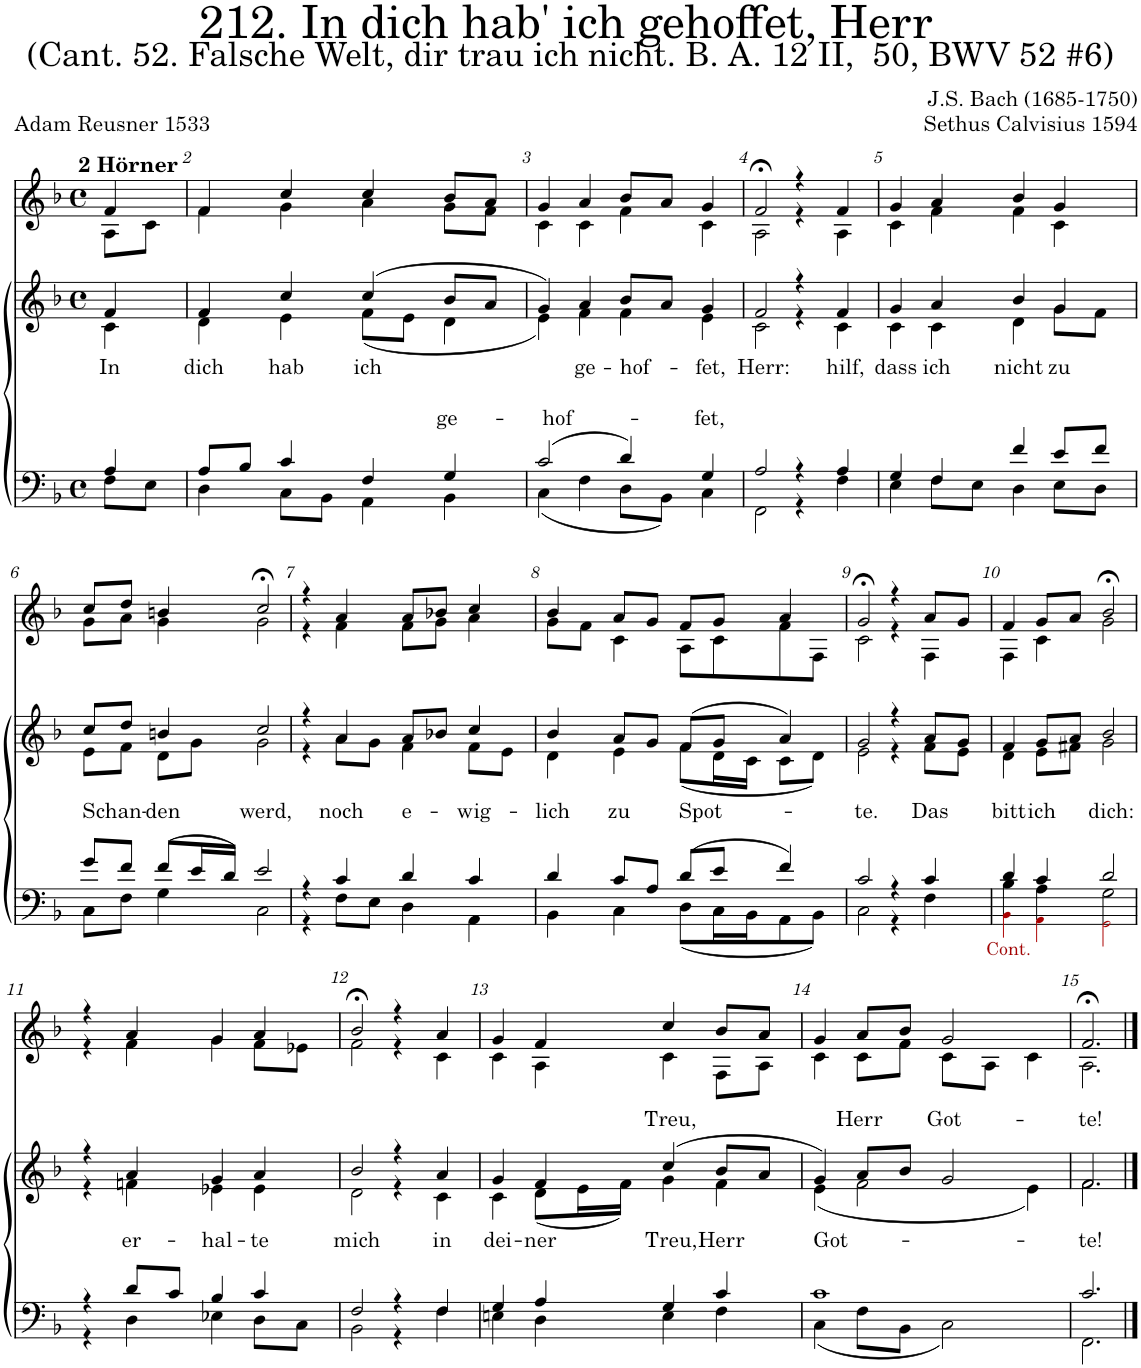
**kern	**text	**kern	**text	**text	**kern
*part3	*part3	*part2	*part2	*part2	*part1
*staff3	*staff3	*staff2	*staff2	*staff2	*staff1
*I"Tenor/Bass	*	*I"Soprano/Alto	*	*	*I"Horn in F
*	*	*	*	*	*I'Hn
*clefF4	*	*clefG2	*	*	*clefG2
*	*	*	*	*	*ITrd4c7
*k[b-]	*	*k[b-]	*	*	*k[b-]
*M4/4	*	*M4/4	*	*	*M4/4
*met(c)	*	*met(c)	*	*	*met(c)
=1	=1	=1	=1	=1	=1
*^	*	*	*	*	*
!	!	!	!	!	!	!LO:TX:a:B:t=2 Hörner
!	!	!	!	!LO:LY:b	!	!
*	*	*	*^	*	*	*^
4A/	8F\L	.	4f/	4c\	In	.	4f/	8A\L
.	8E\J	.	.	.	.	.	.	8c\J
=2	=2	=2	=2	=2	=2	=2	=2	=2
!	!	!	!	!	!LO:LY:b	!	!	!
8A/L	4D\	.	4f/	4d\	dich	.	4f/	4f\
8B-/J	.	.	.	.	.	.	.	.
!	!	!	!	!	!LO:LY:b	!	!	!
4c/	8C\L	.	4cc/	4e\	hab	.	4cc/	4g\
.	8BB-\J	.	.	.	.	.	.	.
!	!	!	!	!	!LO:LY:b	!	!	!
4F/	4AA\	.	(4cc/	(8f\L	ich	.	4cc/	4a\
.	.	.	.	8e\J	.	.	.	.
!	!	!LO:LY:a	!	!	!	!	!	!
4G/	4BB-\	ge-	8b-/L	4d\	.	.	8b-/L	8g\L
.	.	.	8a/J	.	.	.	8a/J	8f\J
=3	=3	=3	=3	=3	=3	=3	=3	=3
!	!	!LO:LY:a	!	!	!	!	!	!
(2c/	(4C\	-hof-	4g/)	4e\)	.	.	4g/	4c\
!	!	!	!	!	!LO:LY:b	!	!	!
.	4F\	.	4a/	4f\	ge-	.	4a/	4c\
!	!	!	!	!	!LO:LY:b	!	!	!
4d/)	8D\L	.	8b-/L	4f\	-hof-	.	8b-/L	4f\
.	8BB-\J)	.	8a/J	.	.	.	8a/J	.
!	!	!LO:LY:a	!	!	!LO:LY:b	!	!	!
4G/	4C\	-fet,	4g/	4e\	-fet,	.	4g/	4c\
=4	=4	=4	=4	=4	=4	=4	=4	=4
!	!	!	!	!	!LO:LY:b	!	!	!
2A/	2FF\	.	2f/	2c\	Herr:	.	2f;</	2A\
4r	4r	.	4r	4r	.	.	4r	4r
!	!	!	!	!	!LO:LY:b	!	!	!
4A/	4F\	.	4f/	4c\	hilf,	.	4f/	4A\
=5	=5	=5	=5	=5	=5	=5	=5	=5
!	!	!	!	!	!LO:LY:b	!	!	!
4G/	4E\	.	4g/	4c\	dass	.	4g/	4c\
!	!	!	!	!	!LO:LY:b	!	!	!
4F/	8F\L	.	4a/	4c\	ich	.	4a/	4f\
.	8E\J	.	.	.	.	.	.	.
!	!	!	!	!	!LO:LY:b	!	!	!
4f/	4D\	.	4b-/	4d\	nicht	.	4b-/	4f\
!	!	!	!	!	!LO:LY:b	!	!	!
8e/L	8E\L	.	4g/	8g\L	zu	.	4g/	4c\
8f/J	8D\J	.	.	8f\J	.	.	.	.
!!LO:LB:g=z	!!
=6	=6	=6	=6	=6	=6	=6	=6	=6
!	!	!	!	!	!LO:LY:b	!	!	!
8g/L	8C\L	.	8cc/L	8e\L	Schan-	.	8cc/L	8g\L
8f/J	8F\J	.	8dd/J	8f\J	.	.	8dd/J	8a\J
!	!	!	!	!	!LO:LY:b	!	!	!
(8f/L	4G\	.	4bn/	8d\L	-den	.	4bn/	4g\
16e/L	.	.	.	8g\J	.	.	.	.
16d/JJ)	.	.	.	.	.	.	.	.
!	!	!	!	!	!LO:LY:b	!	!	!
2e/	2C\	.	2cc/	2g\	werd,	.	2cc;</	2g\
=7	=7	=7	=7	=7	=7	=7	=7	=7
4r	4r	.	4r	4r	.	.	4r	4r
!	!	!	!	!	!LO:LY:b	!	!	!
4c/	8F\L	.	4a/	8a\L	noch	.	4a/	4f\
.	8E\J	.	.	8g\J	.	.	.	.
!	!	!	!	!	!LO:LY:b	!	!	!
4d/	4D\	.	8a/L	4f\	e-	.	8a/L	8f\L
.	.	.	8b-X/J	.	.	.	8b-X/J	8g\J
!	!	!	!	!	!LO:LY:b	!	!	!
4c/	4AA\	.	4cc/	8f\L	-wig-	.	4cc/	4a\
.	.	.	.	8e\J	.	.	.	.
=8	=8	=8	=8	=8	=8	=8	=8	=8
!	!	!	!	!	!LO:LY:b	!	!	!
4d/	4BB-\	.	4b-/	4d\	-lich	.	4b-/	8g\L
.	.	.	.	.	.	.	.	8f\J
!	!	!	!	!	!LO:LY:b	!	!	!
8c/L	4C\	.	8a/L	4e\	zu	.	8a/L	4c\
8A/J	.	.	8g/J	.	.	.	8g/J	.
!	!	!	!	!	!LO:LY:b	!	!	!
(8d/L	(8D\L	.	(8f/L	(8f\L	Spot-	.	8f/L	8A\L
8e/J	16C\L	.	8g/J	16d\L	.	.	8g/J	8c\
.	16BB-\J	.	.	16c\JJ	.	.	.	.
4f/)	8AA\	.	4a/)	8c\L	.	.	4a/	8f\
.	8BB-\J)	.	.	8d\J)	.	.	.	8F\J
=9	=9	=9	=9	=9	=9	=9	=9	=9
!	!	!	!	!	!LO:LY:b	!	!	!
2c/	2C\	.	2g/	2e\	-te.	.	2g;</	2c\
4r	4r	.	4r	4r	.	.	4r	4r
!	!	!	!	!	!LO:LY:b	!	!	!
4c/	4F\	.	8a/L	8f\L	Das	.	8a/L	4F\
.	.	.	8g/J	8e\J	.	.	8g/J	.
=10	=10	=10	=10	=10	=10	=10	=10	=10
*	*^	*	*	*	*	*	*	*
!LO:TX:b:color=#AA0000:t=Cont.	!	!	!	!	!	!	!	!	!
!	!	!	!	!	!	!LO:LY:b	!	!	!
4d/	4B-\	4BB-i\	.	4f/	4d\	bitt	.	4f/	4F\
!	!	!	!	!	!	!LO:LY:b	!	!	!
4c/	4A\	4AAi\	.	8g/L	8e\L	ich	.	8g/L	4c\
.	.	.	.	8a/J	8f#X\J	.	.	8a/J	.
!	!	!	!	!	!	!LO:LY:b	!	!	!
2d/	2G\	2GGi\	.	2b-/	2g\	dich:	.	2b-;</	2g\
*	*v	*v	*	*	*	*	*	*	*
!!LO:LB:g=z	!!
=11	=11	=11	=11	=11	=11	=11	=11	=11
4r	4r	.	4r	4r	.	.	4r	4r
!	!	!	!	!	!LO:LY:b	!	!	!
8d/L	4D\	.	4a/	4fn\	er-	.	4a/	4f\
8c/J	.	.	.	.	.	.	.	.
!	!	!	!	!	!LO:LY:b	!	!	!
4B-/	4E-X\	.	4g/	4e-X\	-hal-	.	4g/	4g\
!	!	!	!	!	!LO:LY:b	!	!	!
4c/	8D\L	.	4a/	4e-\	-te	.	4a/	8f\L
.	8C\J	.	.	.	.	.	.	8e-X\J
=12	=12	=12	=12	=12	=12	=12	=12	=12
!	!	!	!	!	!LO:LY:b	!	!	!
2F/	2BB-\	.	2b-/	2d\	mich	.	2b-;</	2f\
4r	4r	.	4r	4r	.	.	4r	4r
!	!	!	!	!	!LO:LY:b	!	!	!
4F/	4F\	.	4a/	4c\	in	.	4a/	4c\
=13	=13	=13	=13	=13	=13	=13	=13	=13
!	!	!	!	!	!LO:LY:b	!	!	!
4G/	4En\	.	4g/	4c\	dei-	.	4g/	4c\
!	!	!	!	!	!LO:LY:b	!	!	!
4A/	4D\	.	4f/	(8d\L	-ner	.	4f/	4A\
.	.	.	.	16e\L	.	.	.	.
.	.	.	.	16f\JJ)	.	.	.	.
!	!	!	!	!	!LO:LY:b	!LO:LY:a	!	!
4G/	4E\	.	(4cc/	4g\	Treu,	Treu,	4cc/	4c\
!	!	!	!	!	!LO:LY:b	!	!	!
4c/	4F\	.	8b-/L	4f\	Herr	.	8b-/L	8F\L
.	.	.	8a/J	.	.	.	8a/J	8A\J
=14	=14	=14	=14	=14	=14	=14	=14	=14
!	!	!	!	!	!LO:LY:b	!	!	!
1c	(4C\	.	4g/)	(4e\	Got-	.	4g;</	4c\
!	!	!	!	!	!	!LO:LY:a	!	!
.	8F\L	.	8a/L	2f\	.	Herr	8a/L	8c\L
.	8BB-\J	.	8b-/J	.	.	.	8b-/J	8f\J
!	!	!	!	!	!	!LO:LY:a	!	!
.	2C\)	.	2g/	.	.	Got-	2g/	8c\L
.	.	.	.	.	.	.	.	8A\J
.	.	.	.	4e\)	.	.	.	4c\
=15	=15	=15	=15	=15	=15	=15	=15	=15
!	!	!	!	!	!	!LO:LY:a	!	!
!	!	!	!	!	!LO:LY:b	!	!	!
2.c/	2.FF\	.	2.f/	2.f\	-te!	-te!	2.f;</	2.A\
*v	*v	*	*	*	*	*	*v	*v
*	*	*v	*v	*	*	*
==	==	==	==	==	==
*-	*-	*-	*-	*-	*-
